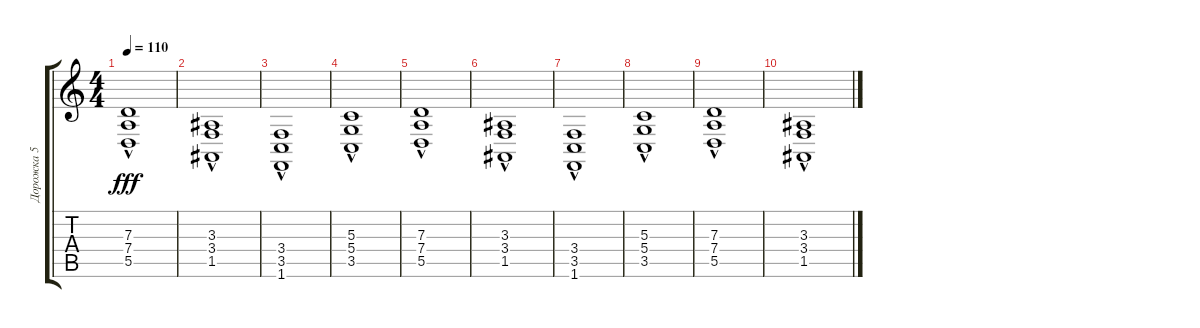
\track ("Дорожка 5" "Дорожка 5") {instrument stringensemble1}
\staff {score tabs}
\tuning (E4 B3 G3 D3 A2 E2) {hide}
\ts (4 4)
\tempo 110
\clef g2
\ks c
(7.3{hac} 7.4{hac} 5.5{hac}).1{dy fff} |
(3.3{hac} 3.4{hac} 1.5{hac}).1 |
(3.4{hac} 3.5{hac} 1.6{hac}).1 |
(5.3{hac} 5.4{hac} 3.5{hac}).1 |
(7.3{hac} 7.4{hac} 5.5{hac}).1 |
(3.3{hac} 3.4{hac} 1.5{hac}).1 |
(3.4{hac} 3.5{hac} 1.6{hac}).1 |
(5.3{hac} 5.4{hac} 3.5{hac}).1 |
(7.3{hac} 7.4{hac} 5.5{hac}).1 |
(3.3{hac} 3.4{hac} 1.5{hac}).1
